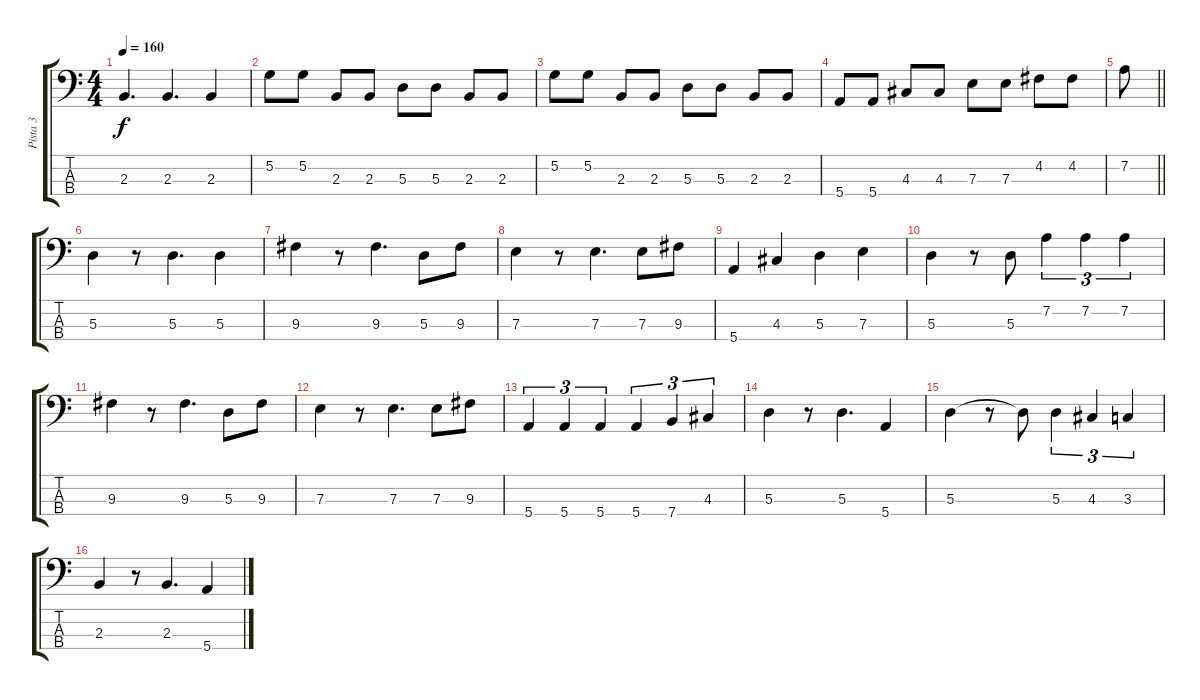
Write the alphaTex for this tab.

\track ("Pista 3" "Pista 3") {instrument electricbassfinger}
\staff {score tabs}
\tuning (G2 D2 A1 E1) {hide}
\ts (4 4)
\tempo 160
\clef f4
\ks c
2.3.4{d dy f} 2.3.4{d} 2.3.4 |
5.2.8 5.2.8 2.3.8 2.3.8 5.3.8 5.3.8 2.3.8 2.3.8 |
5.2.8 5.2.8 2.3.8 2.3.8 5.3.8 5.3.8 2.3.8 2.3.8 |
5.4.8 5.4.8 4.3.8 4.3.8 7.3.8 7.3.8 4.2.8 4.2.8 |
\barLineRight lightlight
7.2.8 |
5.3.4 r.8 5.3.4{d} 5.3.4 |
9.3.4 r.8 9.3.4{d} 5.3.8 9.3.8 |
7.3.4 r.8 7.3.4{d} 7.3.8 9.3.8 |
5.4.4 4.3.4 5.3.4 7.3.4 |
5.3.4 r.8 5.3.8 7.2.4{tu (3 2)} 7.2.4{tu (3 2)} 7.2.4{tu (3 2)} |
9.3.4 r.8 9.3.4{d} 5.3.8 9.3.8 |
7.3.4 r.8 7.3.4{d} 7.3.8 9.3.8 |
5.4.4{tu (3 2)} 5.4.4{tu (3 2)} 5.4.4{tu (3 2)} 5.4.4{tu (3 2)} 7.4.4{tu (3 2)} 4.3.4{tu (3 2)} |
5.3.4 r.8 5.3.4{d} 5.4.4 |
5.3.4 r.8 5.3{t}.8 5.3.4{tu (3 2)} 4.3.4{tu (3 2)} 3.3.4{tu (3 2)} |
2.3.4 r.8 2.3.4{d} 5.4.4
